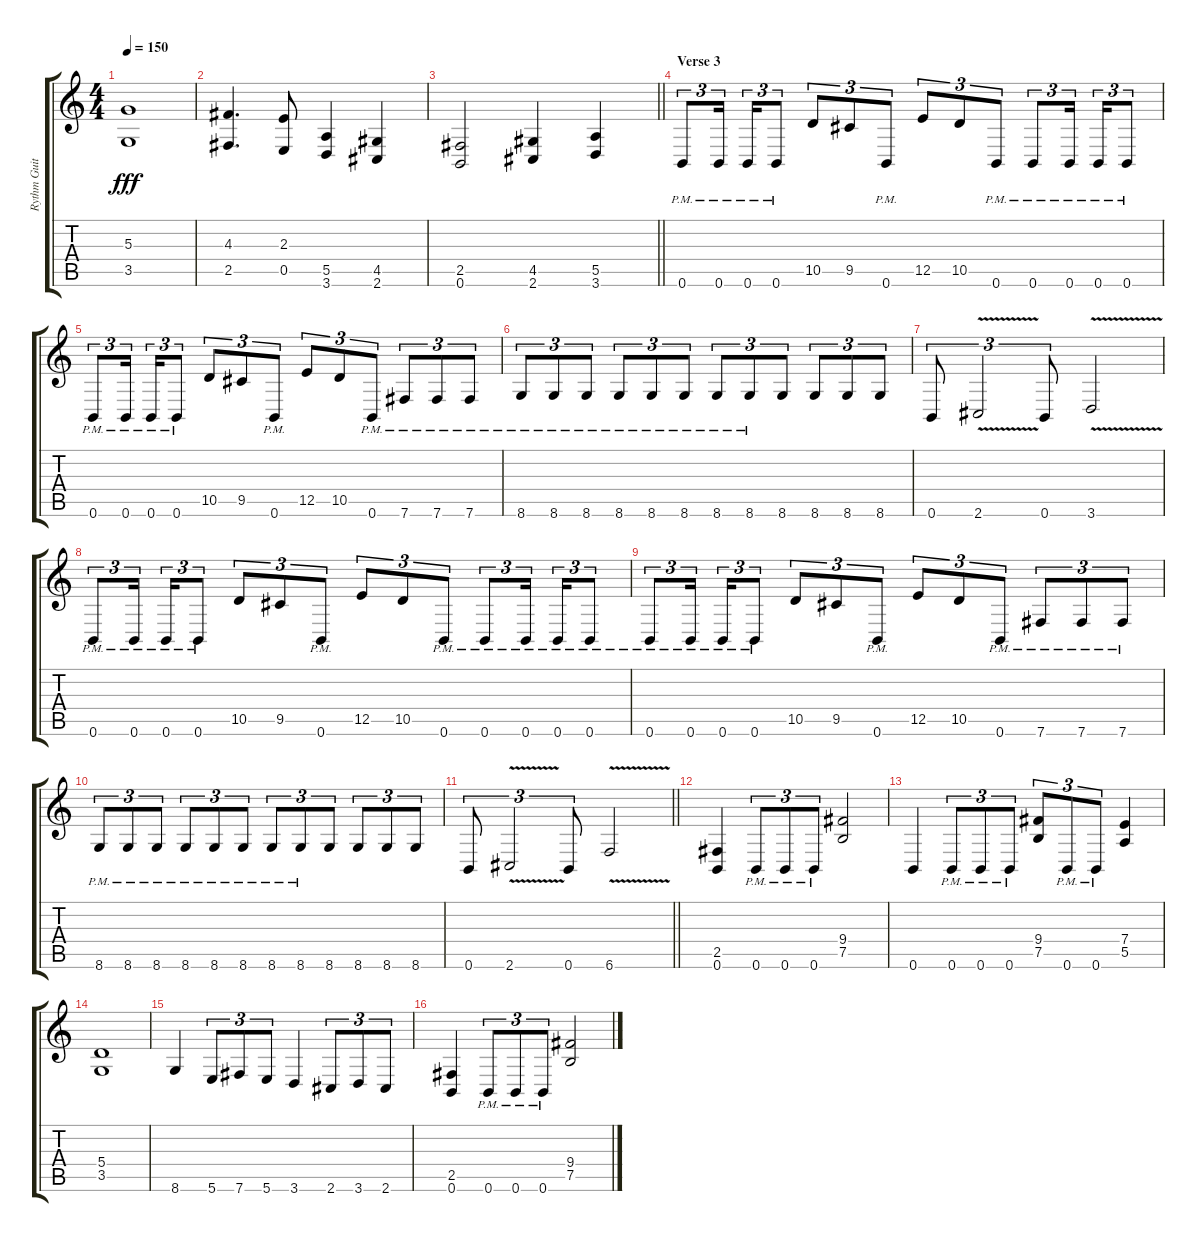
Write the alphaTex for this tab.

\track ("Rythm Guitar 2" "Rythm Guit") {instrument distortionguitar}
\staff {score tabs}
\tuning (B3 Gb3 D3 A2 E2 B1) {hide}
\ts (4 4)
\tempo 150
\clef g2
\ks c
(5.3 3.5).1{dy fff} |
(4.3 2.5).4{d} (2.3 0.5).8 (5.5 3.6).4 (4.5 2.6).4 |
\barLineRight lightlight
(2.5 0.6).2 (4.5 2.6).4 (5.5 3.6).4 |
\section ("" "Verse 3")
0.6{pm}.8{tu (3 2)} 0.6{pm}.16{tu (3 2) beam splitsecondary} 0.6{pm}.16{tu (3 2)} 0.6{pm}.8{tu (3 2)} 10.5.8{tu (3 2)} 9.5.8{tu (3 2)} 0.6{pm}.8{tu (3 2)} 12.5.8{tu (3 2)} 10.5.8{tu (3 2)} 0.6{pm}.8{tu (3 2)} 0.6{pm}.8{tu (3 2)} 0.6{pm}.16{tu (3 2) beam splitsecondary} 0.6{pm}.16{tu (3 2)} 0.6{pm}.8{tu (3 2)} |
0.6{pm}.8{tu (3 2)} 0.6{pm}.16{tu (3 2) beam splitsecondary} 0.6{pm}.16{tu (3 2)} 0.6{pm}.8{tu (3 2)} 10.5.8{tu (3 2)} 9.5.8{tu (3 2)} 0.6{pm}.8{tu (3 2)} 12.5.8{tu (3 2)} 10.5.8{tu (3 2)} 0.6{pm}.8{tu (3 2)} 7.6{pm}.8{tu (3 2)} 7.6{pm}.8{tu (3 2)} 7.6{pm}.8{tu (3 2)} |
8.6{pm}.8{tu (3 2)} 8.6{pm}.8{tu (3 2)} 8.6{pm}.8{tu (3 2)} 8.6{pm}.8{tu (3 2)} 8.6{pm}.8{tu (3 2)} 8.6{pm}.8{tu (3 2)} 8.6{pm}.8{tu (3 2)} 8.6{pm}.8{tu (3 2)} 8.6.8{tu (3 2)} 8.6.8{tu (3 2)} 8.6.8{tu (3 2)} 8.6.8{tu (3 2)} |
0.6.8{tu (3 2)} 2.6{v}.2{tu (3 2)} 0.6.8{tu (3 2)} 3.6{v}.2 |
0.6{pm}.8{tu (3 2)} 0.6{pm}.16{tu (3 2) beam splitsecondary} 0.6{pm}.16{tu (3 2)} 0.6{pm}.8{tu (3 2)} 10.5.8{tu (3 2)} 9.5.8{tu (3 2)} 0.6{pm}.8{tu (3 2)} 12.5.8{tu (3 2)} 10.5.8{tu (3 2)} 0.6{pm}.8{tu (3 2)} 0.6{pm}.8{tu (3 2)} 0.6{pm}.16{tu (3 2) beam splitsecondary} 0.6{pm}.16{tu (3 2)} 0.6{pm}.8{tu (3 2)} |
0.6{pm}.8{tu (3 2)} 0.6{pm}.16{tu (3 2) beam splitsecondary} 0.6{pm}.16{tu (3 2)} 0.6{pm}.8{tu (3 2)} 10.5.8{tu (3 2)} 9.5.8{tu (3 2)} 0.6{pm}.8{tu (3 2)} 12.5.8{tu (3 2)} 10.5.8{tu (3 2)} 0.6{pm}.8{tu (3 2)} 7.6{pm}.8{tu (3 2)} 7.6{pm}.8{tu (3 2)} 7.6{pm}.8{tu (3 2)} |
8.6{pm}.8{tu (3 2)} 8.6{pm}.8{tu (3 2)} 8.6{pm}.8{tu (3 2)} 8.6{pm}.8{tu (3 2)} 8.6{pm}.8{tu (3 2)} 8.6{pm}.8{tu (3 2)} 8.6{pm}.8{tu (3 2)} 8.6{pm}.8{tu (3 2)} 8.6.8{tu (3 2)} 8.6.8{tu (3 2)} 8.6.8{tu (3 2)} 8.6.8{tu (3 2)} |
\barLineRight lightlight
0.6.8{tu (3 2)} 2.6{v}.2{tu (3 2)} 0.6.8{tu (3 2)} 6.6{v}.2 |
\section ("" "")
(2.5 0.6).4 0.6{pm}.8{tu (3 2)} 0.6{pm}.8{tu (3 2)} 0.6{pm}.8{tu (3 2)} (9.4 7.5).2 |
0.6.4 0.6{pm}.8{tu (3 2)} 0.6{pm}.8{tu (3 2)} 0.6{pm}.8{tu (3 2)} (9.4 7.5).8{tu (3 2)} 0.6{pm}.8{tu (3 2)} 0.6{pm}.8{tu (3 2)} (7.4 5.5).4 |
(5.4 3.5).1 |
8.6.4 5.6.8{tu (3 2)} 7.6.8{tu (3 2)} 5.6.8{tu (3 2)} 3.6.4 2.6.8{tu (3 2)} 3.6.8{tu (3 2)} 2.6.8{tu (3 2)} |
(2.5 0.6).4 0.6{pm}.8{tu (3 2)} 0.6{pm}.8{tu (3 2)} 0.6{pm}.8{tu (3 2)} (9.4 7.5).2
